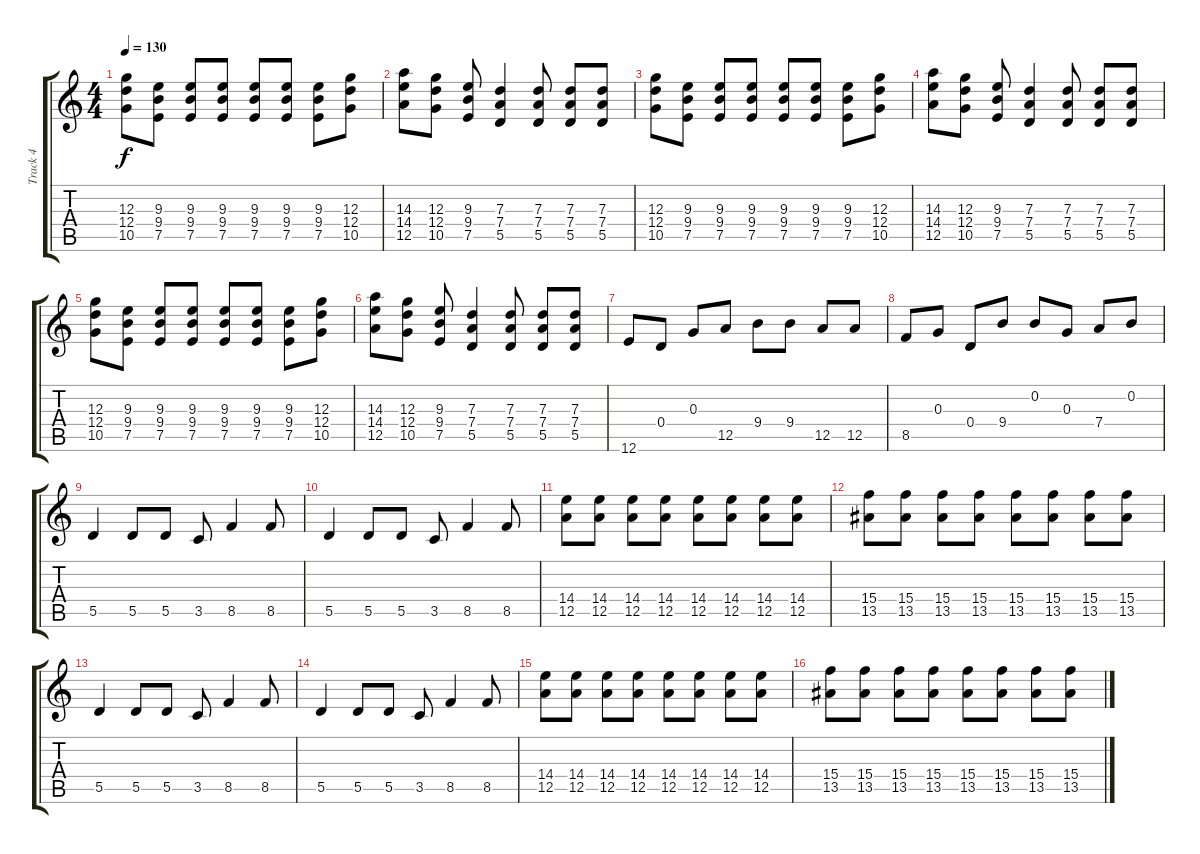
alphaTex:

\track ("Track 4" "Track 4") {instrument overdrivenguitar}
\staff {score tabs}
\tuning (E4 B3 G3 D3 A2 E2) {hide}
\ts (4 4)
\tempo 130
\clef g2
\ks c
(12.3 12.4 10.5).8{dy f} (9.3 9.4 7.5).8 (9.3 9.4 7.5).8 (9.3 9.4 7.5).8 (9.3 9.4 7.5).8 (9.3 9.4 7.5).8 (9.3 9.4 7.5).8 (12.3 12.4 10.5).8 |
(14.3 14.4 12.5).8 (12.3 12.4 10.5).8 (9.3 9.4 7.5).8 (7.3 7.4 5.5).4 (7.3 7.4 5.5).8 (7.3 7.4 5.5).8 (7.3 7.4 5.5).8 |
(12.3 12.4 10.5).8 (9.3 9.4 7.5).8 (9.3 9.4 7.5).8 (9.3 9.4 7.5).8 (9.3 9.4 7.5).8 (9.3 9.4 7.5).8 (9.3 9.4 7.5).8 (12.3 12.4 10.5).8 |
(14.3 14.4 12.5).8 (12.3 12.4 10.5).8 (9.3 9.4 7.5).8 (7.3 7.4 5.5).4 (7.3 7.4 5.5).8 (7.3 7.4 5.5).8 (7.3 7.4 5.5).8 |
(12.3 12.4 10.5).8 (9.3 9.4 7.5).8 (9.3 9.4 7.5).8 (9.3 9.4 7.5).8 (9.3 9.4 7.5).8 (9.3 9.4 7.5).8 (9.3 9.4 7.5).8 (12.3 12.4 10.5).8 |
(14.3 14.4 12.5).8 (12.3 12.4 10.5).8 (9.3 9.4 7.5).8 (7.3 7.4 5.5).4 (7.3 7.4 5.5).8 (7.3 7.4 5.5).8 (7.3 7.4 5.5).8 |
12.6.8 0.4.8 0.3.8 12.5.8 9.4.8 9.4.8 12.5.8 12.5.8 |
8.5.8 0.3.8 0.4.8 9.4.8 0.2.8 0.3.8 7.4.8 0.2.8 |
5.5.4 5.5.8 5.5.8 3.5.8 8.5.4 8.5.8 |
5.5.4 5.5.8 5.5.8 3.5.8 8.5.4 8.5.8 |
(14.4 12.5).8 (14.4 12.5).8 (14.4 12.5).8 (14.4 12.5).8 (14.4 12.5).8 (14.4 12.5).8 (14.4 12.5).8 (14.4 12.5).8 |
(15.4 13.5).8 (15.4 13.5).8 (15.4 13.5).8 (15.4 13.5).8 (15.4 13.5).8 (15.4 13.5).8 (15.4 13.5).8 (15.4 13.5).8 |
5.5.4 5.5.8 5.5.8 3.5.8 8.5.4 8.5.8 |
5.5.4 5.5.8 5.5.8 3.5.8 8.5.4 8.5.8 |
(14.4 12.5).8 (14.4 12.5).8 (14.4 12.5).8 (14.4 12.5).8 (14.4 12.5).8 (14.4 12.5).8 (14.4 12.5).8 (14.4 12.5).8 |
(15.4 13.5).8 (15.4 13.5).8 (15.4 13.5).8 (15.4 13.5).8 (15.4 13.5).8 (15.4 13.5).8 (15.4 13.5).8 (15.4 13.5).8
